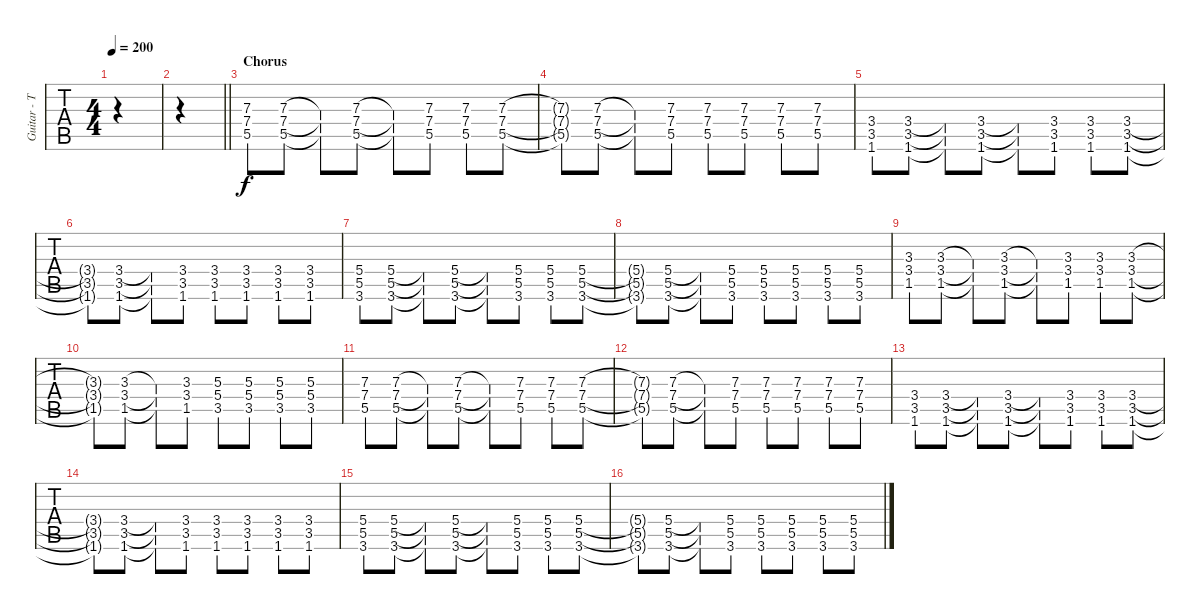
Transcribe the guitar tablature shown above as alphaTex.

\track ("Guitar - Tim McIlrath" "Guitar - T") {instrument distortionguitar}
\staff {tabs}
\tuning (Eb4 Bb3 Gb3 Db3 Ab2 Eb2) {hide}
\ts (4 4)
\tempo 200
\clef g2
\ks c
|
\barLineRight lightlight
|
\section ("" "Chorus")
(7.3 7.4 5.5).8 (7.3 7.4 5.5).8 (7.3{t} 7.4{t} 5.5{t}).8 (7.3 7.4 5.5).8 (7.3{t} 7.4{t} 5.5{t}).8 (7.3 7.4 5.5).8 (7.3 7.4 5.5).8 (7.3 7.4 5.5).8 |
(7.3{t} 7.4{t} 5.5{t}).8 (7.3 7.4 5.5).8 (7.3{t} 7.4{t} 5.5{t}).8 (7.3 7.4 5.5).8 (7.3 7.4 5.5).8 (7.3 7.4 5.5).8 (7.3 7.4 5.5).8 (7.3 7.4 5.5).8 |
(3.4 3.5 1.6).8 (3.4 3.5 1.6).8 (3.4{t} 3.5{t} 1.6{t}).8 (3.4 3.5 1.6).8 (3.4{t} 3.5{t} 1.6{t}).8 (3.4 3.5 1.6).8 (3.4 3.5 1.6).8 (3.4 3.5 1.6).8 |
(3.4{t} 3.5{t} 1.6{t}).8 (3.4 3.5 1.6).8 (3.4{t} 3.5{t} 1.6{t}).8 (3.4 3.5 1.6).8 (3.4 3.5 1.6).8 (3.4 3.5 1.6).8 (3.4 3.5 1.6).8 (3.4 3.5 1.6).8 |
(5.4 5.5 3.6).8 (5.4 5.5 3.6).8 (5.4{t} 5.5{t} 3.6{t}).8 (5.4 5.5 3.6).8 (5.4{t} 5.5{t} 3.6{t}).8 (5.4 5.5 3.6).8 (5.4 5.5 3.6).8 (5.4 5.5 3.6).8 |
(5.4{t} 5.5{t} 3.6{t}).8 (5.4 5.5 3.6).8 (5.4{t} 5.5{t} 3.6{t}).8 (5.4 5.5 3.6).8 (5.4 5.5 3.6).8 (5.4 5.5 3.6).8 (5.4 5.5 3.6).8 (5.4 5.5 3.6).8 |
(3.3 3.4 1.5).8 (3.3 3.4 1.5).8 (3.3{t} 3.4{t} 1.5{t}).8 (3.3 3.4 1.5).8 (3.3{t} 3.4{t} 1.5{t}).8 (3.3 3.4 1.5).8 (3.3 3.4 1.5).8 (3.3 3.4 1.5).8 |
(3.3{t} 3.4{t} 1.5{t}).8 (3.3 3.4 1.5).8 (3.3{t} 3.4{t} 1.5{t}).8 (3.3 3.4 1.5).8 (5.3 5.4 3.5).8 (5.3 5.4 3.5).8 (5.3 5.4 3.5).8 (5.3 5.4 3.5).8 |
(7.3 7.4 5.5).8 (7.3 7.4 5.5).8 (7.3{t} 7.4{t} 5.5{t}).8 (7.3 7.4 5.5).8 (7.3{t} 7.4{t} 5.5{t}).8 (7.3 7.4 5.5).8 (7.3 7.4 5.5).8 (7.3 7.4 5.5).8 |
(7.3{t} 7.4{t} 5.5{t}).8 (7.3 7.4 5.5).8 (7.3{t} 7.4{t} 5.5{t}).8 (7.3 7.4 5.5).8 (7.3 7.4 5.5).8 (7.3 7.4 5.5).8 (7.3 7.4 5.5).8 (7.3 7.4 5.5).8 |
(3.4 3.5 1.6).8 (3.4 3.5 1.6).8 (3.4{t} 3.5{t} 1.6{t}).8 (3.4 3.5 1.6).8 (3.4{t} 3.5{t} 1.6{t}).8 (3.4 3.5 1.6).8 (3.4 3.5 1.6).8 (3.4 3.5 1.6).8 |
(3.4{t} 3.5{t} 1.6{t}).8 (3.4 3.5 1.6).8 (3.4{t} 3.5{t} 1.6{t}).8 (3.4 3.5 1.6).8 (3.4 3.5 1.6).8 (3.4 3.5 1.6).8 (3.4 3.5 1.6).8 (3.4 3.5 1.6).8 |
(5.4 5.5 3.6).8 (5.4 5.5 3.6).8 (5.4{t} 5.5{t} 3.6{t}).8 (5.4 5.5 3.6).8 (5.4{t} 5.5{t} 3.6{t}).8 (5.4 5.5 3.6).8 (5.4 5.5 3.6).8 (5.4 5.5 3.6).8 |
(5.4{t} 5.5{t} 3.6{t}).8 (5.4 5.5 3.6).8 (5.4{t} 5.5{t} 3.6{t}).8 (5.4 5.5 3.6).8 (5.4 5.5 3.6).8 (5.4 5.5 3.6).8 (5.4 5.5 3.6).8 (5.4 5.5 3.6).8
